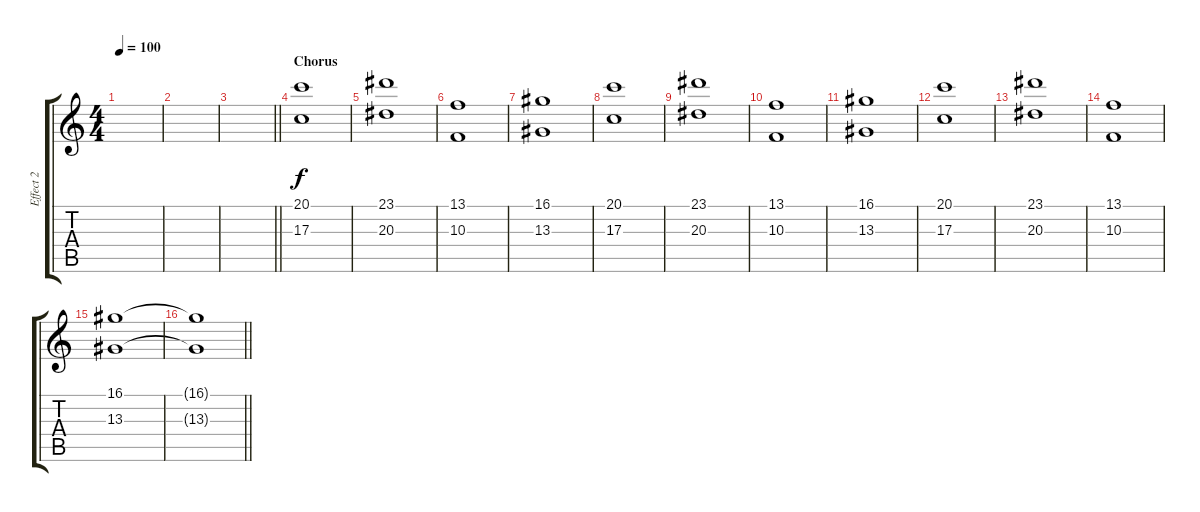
\track ("Effect 2" "Effect 2") {instrument pad2warm}
\staff {score tabs}
\tuning (E4 B3 G3 D3 A2 E2) {hide}
\ts (4 4)
\tempo 100
\clef g2
\ks c
|
|
\barLineRight lightlight
|
\section ("" "Chorus")
(20.1 17.3).1 |
(23.1 20.3).1 |
(13.1 10.3).1 |
(16.1 13.3).1 |
(20.1 17.3).1 |
(23.1 20.3).1 |
(13.1 10.3).1 |
(16.1 13.3).1 |
(20.1 17.3).1 |
(23.1 20.3).1 |
(13.1 10.3).1 |
(16.1 13.3).1 |
\barLineRight lightlight
(16.1{t} 13.3{t}).1
